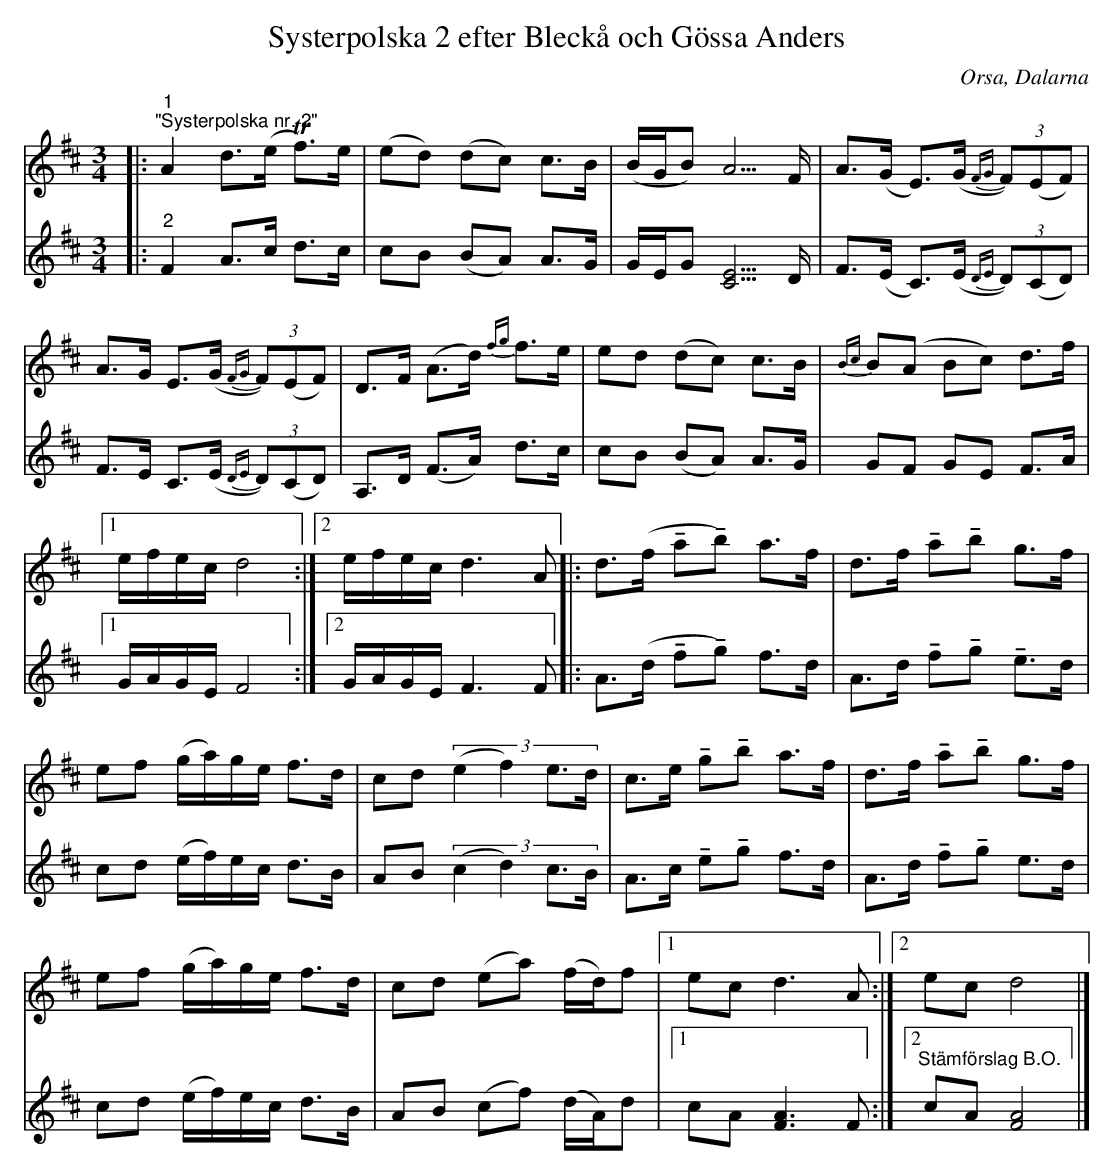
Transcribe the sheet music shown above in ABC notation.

X:1
T:Systerpolska 2 efter Bleckå och Gössa Anders
O:Orsa, Dalarna
L:1/8
M:3/4
U:t=tenuto
K:D
V:1
|:"^1""^\"Systerpolska nr. 2\"" A2 d>(eT f>)e | (ed) (dc) c>B | (B/G/B) A5/2 F/ | A>(G E>)(G{FG} (3F)(EF) |
A>G E>(G{FG} (3F)(EF) | D>F (A>d){fg} f>e | ed (dc) c>B | {Bc} B(A Bc) d>f |1
e/f/e/c/ d4 :|2 e/f/e/c/ d3 A |: d>(f tatb) a>f | d>f tatb g>f |
ef (g/a/)g/e/ f>d | cd (3:2:4(e2 f2) e3/2d/ | c>e tgtb a>f | d>f tatb g>f |
ef (g/a/)g/e/ f>d | cd (ea) (f/d/)f |1 ec d3 A :|2 ec d4 |]
V:2
|:"^2" F2 A>c d>c | cB (BA) A>G | G/E/G [CE]5/2 D/ | F>(E C>)(E{DE} (3D)(CD) |
F>E C>(E{DE} (3D)(CD) | A,>D (F>A) d>c | cB (BA) A>G | GF GE F>A |1
G/A/G/E/ F4 :|2 G/A/G/E/ F3 F |: A>(d tftg) f>d | A>d tftg te>d |
cd (e/f/)e/c/ d>B | AB (3:2:4(c2 d2) c3/2B/ | A>c tetg f>d | A>d tftg e>d |
cd (e/f/)e/c/ d>B | AB (cf) (d/A/)d |1 cA [FA]3 F :|2 "^Stämförslag B.O." cA [FA]4 |]
